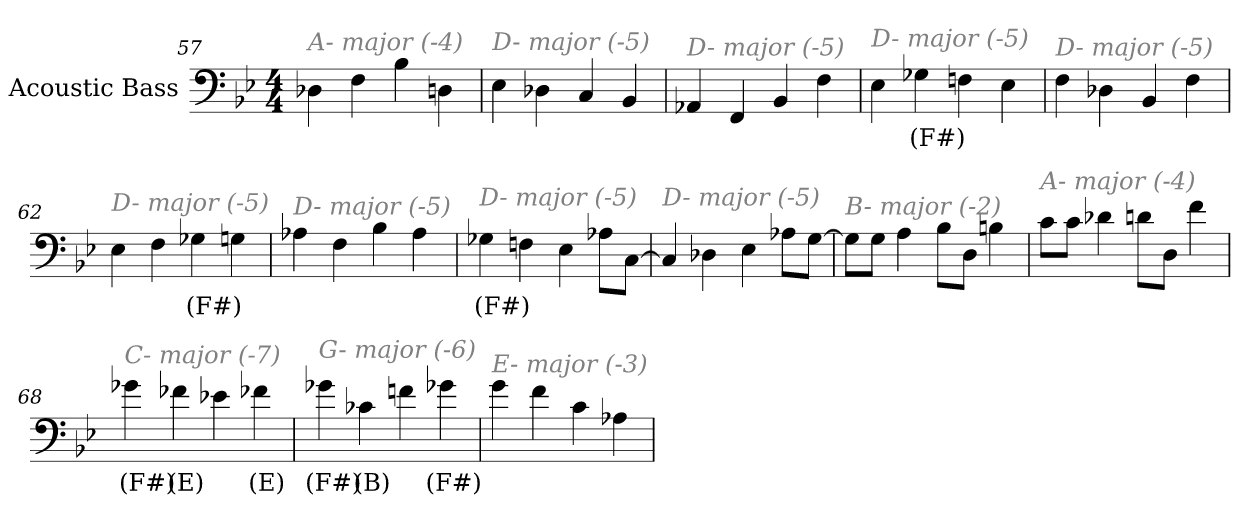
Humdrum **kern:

**kern	**text
*part1	*part1
*staff1	*staff1
*I"Acoustic Bass	*
*clefF4	*
*ITrd7c12	*
*k[b-e-]	*
*B-:	*
*M4/4	*
=57	=57
!LO:TX:i:color=#808080:t=A- major (-4)	!
4DD-X	.
4FF	.
4BB-	.
4DDn	.
=58	=58
!LO:TX:i:color=#808080:t=D- major (-5)	!
4EE-	.
4DD-X	.
4CC	.
4BBB-	.
=59	=59
!LO:TX:i:color=#808080:t=D- major (-5)	!
4AAA-X	.
4FFF	.
4BBB-	.
4FF	.
=60	=60
!LO:TX:i:color=#808080:t=D- major (-5)	!
4EE-	.
4GG-Xi	(F#)
4FFn	.
4EE-	.
=61	=61
!LO:TX:i:color=#808080:t=D- major (-5)	!
4FF	.
4DD-X	.
4BBB-	.
4FF	.
=62	=62
!LO:TX:i:color=#808080:t=D- major (-5)	!
4EE-	.
4FF	.
4GG-Xi	(F#)
4GG	.
=63	=63
!LO:TX:i:color=#808080:t=D- major (-5)	!
4AA-X	.
4FF	.
4BB-	.
4AA-	.
=64	=64
!LO:TX:i:color=#808080:t=D- major (-5)	!
4GG-Xi	(F#)
4FFn	.
4EE-	.
8AA-XL	.
[8CCJ	.
=65	=65
!LO:TX:i:color=#808080:t=D- major (-5)	!
4CC]	.
4DD-X	.
4EE-	.
8AA-XL	.
[8GGJ	.
=66	=66
!LO:TX:i:color=#808080:t=B- major (-2)	!
8GGL]	.
8GGJ	.
4AA	.
8BB-L	.
8DDJ	.
4BBn	.
=67	=67
!LO:TX:i:color=#808080:t=A- major (-4)	!
8CL	.
8CJ	.
4D-X	.
8DnL	.
8DDJ	.
4F	.
=68	=68
!LO:TX:i:color=#808080:t=C- major (-7)	!
4G-Xi	(F#)
4F-Xi	(E)
4E-X	.
4F-Xi	(E)
=69	=69
!LO:TX:i:color=#808080:t=G- major (-6)	!
4G-Xi	(F#)
4C-Xi	(B)
4Fn	.
4G-Xi	(F#)
=70	=70
!LO:TX:i:color=#808080:t=E- major (-3)	!
4G	.
4F	.
4C	.
4AA-X	.
=	=
*-	*-
